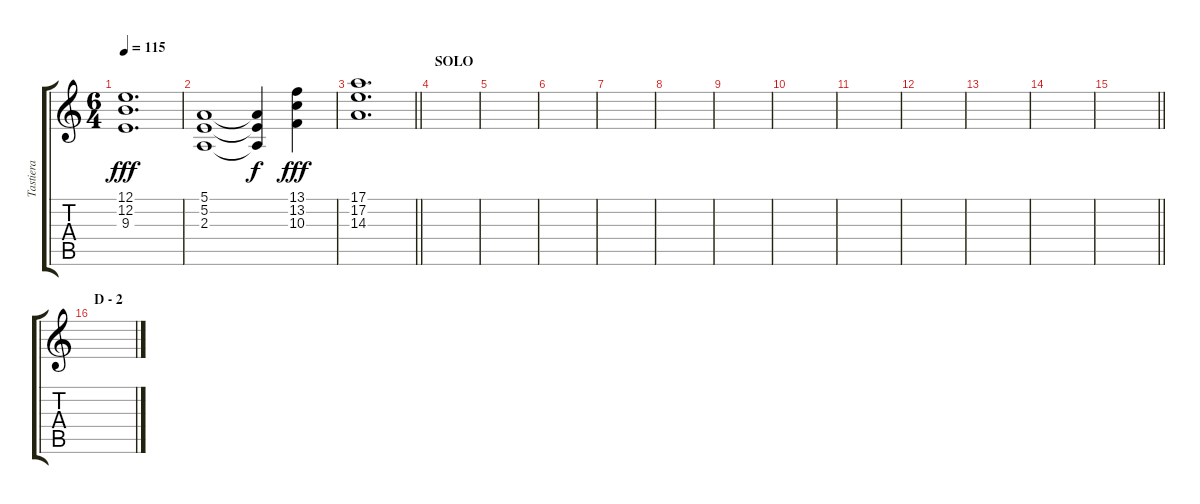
\track ("Tastiera" "Tastiera") {instrument accordion}
\staff {score tabs}
\tuning (E4 B3 G3 D3 A2 E2) {hide}
\ts (6 4)
\tempo 115
\clef g2
\ks c
(12.1 12.2 9.3).1{d dy fff} |
(5.1 5.2 2.3).1 (5.1{t} 5.2{t} 2.3{t}).4{dy f} (13.1 13.2 10.3).4{dy fff} |
\barLineRight lightlight
(17.1 17.2 14.3).1{d} |
\section ("" "SOLO")
|
|
|
|
|
|
|
|
|
|
|
\barLineRight lightlight
|
\section ("" "D - 2")
